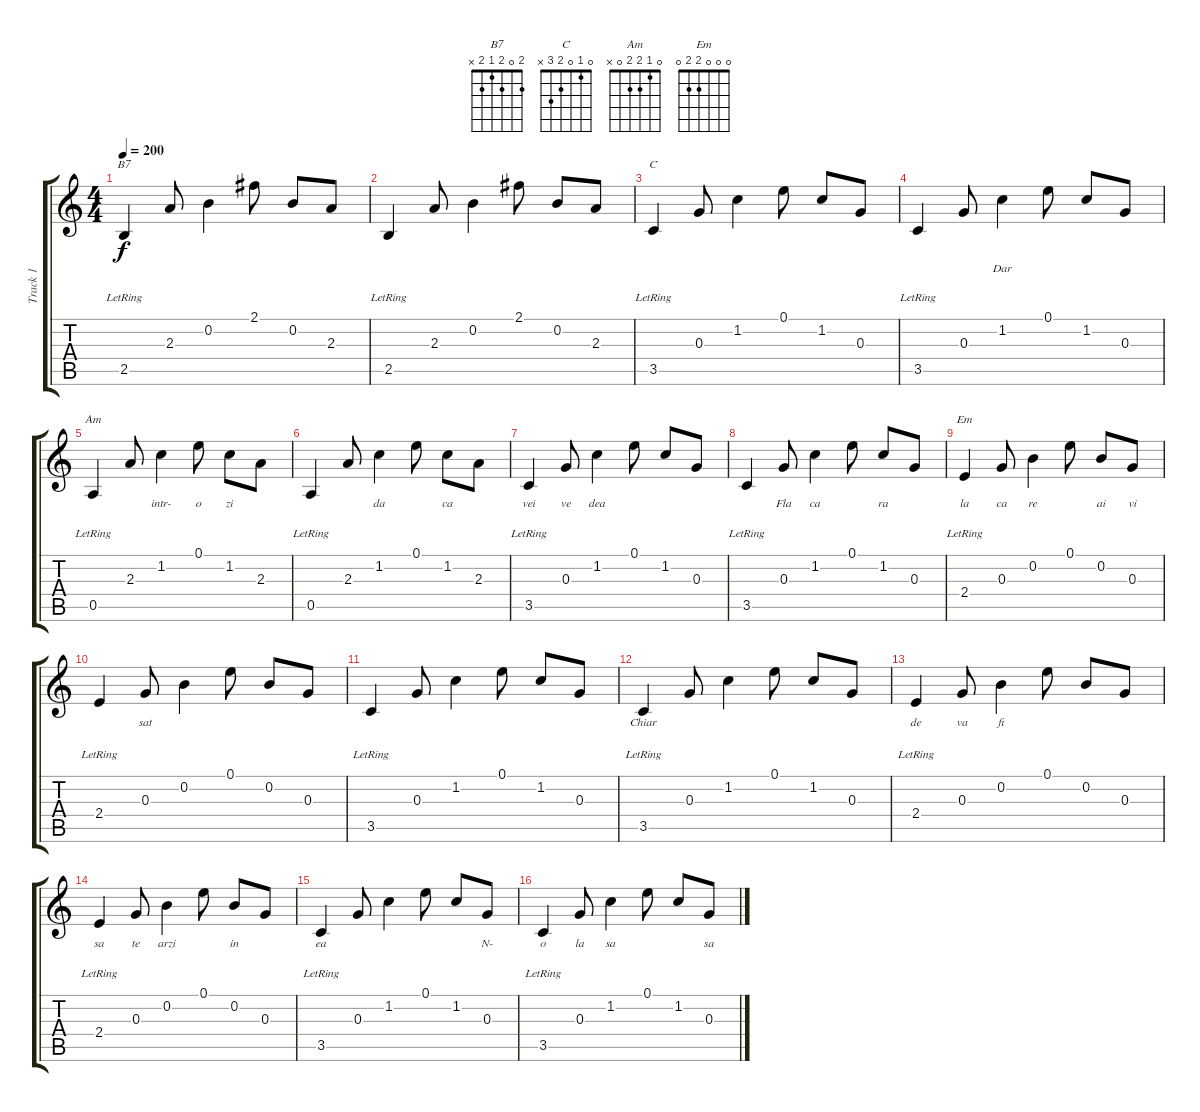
\track ("Track 1" "Track 1") {instrument acousticguitarnylon}
\staff {score tabs}
\tuning (E4 B3 G3 D3 A2 E2) {hide}
\chord ("B7" 2 0 2 1 2 x)
\chord ("C" 0 1 0 2 3 x)
\chord ("Am" 0 1 2 2 0 x)
\chord ("Em" 0 0 0 2 2 0)
\ts (4 4)
\tempo 200
\clef g2
\ks c
2.5{lr}.4{ch "B7" lyrics (0 "") lyrics (1 "") lyrics (2 "") lyrics (3 "") lyrics (4 "") dy f} 2.3.8{lyrics (0 "") lyrics (1 "") lyrics (2 "") lyrics (3 "") lyrics (4 "")} 0.2.4{lyrics (0 "") lyrics (1 "") lyrics (2 "") lyrics (3 "") lyrics (4 "")} 2.1.8{lyrics (0 "") lyrics (1 "") lyrics (2 "") lyrics (3 "") lyrics (4 "")} 0.2.8{lyrics (0 "") lyrics (1 "") lyrics (2 "") lyrics (3 "") lyrics (4 "")} 2.3.8{lyrics (0 "") lyrics (1 "") lyrics (2 "") lyrics (3 "") lyrics (4 "")} |
2.5{lr}.4{lyrics (0 "") lyrics (1 "") lyrics (2 "") lyrics (3 "") lyrics (4 "")} 2.3.8{lyrics (0 "") lyrics (1 "") lyrics (2 "") lyrics (3 "") lyrics (4 "")} 0.2.4{lyrics (0 "") lyrics (1 "") lyrics (2 "") lyrics (3 "") lyrics (4 "")} 2.1.8{lyrics (0 "") lyrics (1 "") lyrics (2 "") lyrics (3 "") lyrics (4 "")} 0.2.8{lyrics (0 "") lyrics (1 "") lyrics (2 "") lyrics (3 "") lyrics (4 "")} 2.3.8{lyrics (0 "") lyrics (1 "") lyrics (2 "") lyrics (3 "") lyrics (4 "")} |
3.5{lr}.4{ch "C" lyrics (0 "") lyrics (1 "") lyrics (2 "") lyrics (3 "") lyrics (4 "")} 0.3.8{lyrics (0 "") lyrics (1 "") lyrics (2 "") lyrics (3 "") lyrics (4 "")} 1.2.4{lyrics (0 "") lyrics (1 "") lyrics (2 "") lyrics (3 "") lyrics (4 "")} 0.1.8{lyrics (0 "") lyrics (1 "") lyrics (2 "") lyrics (3 "") lyrics (4 "")} 1.2.8{lyrics (0 "") lyrics (1 "") lyrics (2 "") lyrics (3 "") lyrics (4 "")} 0.3.8{lyrics (0 "") lyrics (1 "") lyrics (2 "") lyrics (3 "") lyrics (4 "")} |
3.5{lr}.4{lyrics (0 "") lyrics (1 "") lyrics (2 "") lyrics (3 "") lyrics (4 "")} 0.3.8{lyrics (0 "") lyrics (1 "") lyrics (2 "") lyrics (3 "") lyrics (4 "")} 1.2.4{lyrics (0 "Dar") lyrics (1 "") lyrics (2 "") lyrics (3 "") lyrics (4 "")} 0.1.8{lyrics (0 "") lyrics (1 "") lyrics (2 "") lyrics (3 "") lyrics (4 "")} 1.2.8{lyrics (0 "") lyrics (1 "") lyrics (2 "") lyrics (3 "") lyrics (4 "")} 0.3.8{lyrics (0 "") lyrics (1 "") lyrics (2 "") lyrics (3 "") lyrics (4 "")} |
0.5{lr}.4{ch "Am" lyrics (0 "") lyrics (1 "") lyrics (2 "") lyrics (3 "") lyrics (4 "")} 2.3.8{lyrics (0 "") lyrics (1 "") lyrics (2 "") lyrics (3 "") lyrics (4 "")} 1.2.4{lyrics (0 "intr-") lyrics (1 "") lyrics (2 "") lyrics (3 "") lyrics (4 "")} 0.1.8{lyrics (0 "o") lyrics (1 "") lyrics (2 "") lyrics (3 "") lyrics (4 "")} 1.2.8{lyrics (0 "zi") lyrics (1 "") lyrics (2 "") lyrics (3 "") lyrics (4 "")} 2.3.8{lyrics (0 "") lyrics (1 "") lyrics (2 "") lyrics (3 "") lyrics (4 "")} |
0.5{lr}.4{lyrics (0 "") lyrics (1 "") lyrics (2 "") lyrics (3 "") lyrics (4 "")} 2.3.8{lyrics (0 "") lyrics (1 "") lyrics (2 "") lyrics (3 "") lyrics (4 "")} 1.2.4{lyrics (0 "da") lyrics (1 "") lyrics (2 "") lyrics (3 "") lyrics (4 "")} 0.1.8{lyrics (0 "") lyrics (1 "") lyrics (2 "") lyrics (3 "") lyrics (4 "")} 1.2.8{lyrics (0 "ca") lyrics (1 "") lyrics (2 "") lyrics (3 "") lyrics (4 "")} 2.3.8{lyrics (0 "") lyrics (1 "") lyrics (2 "") lyrics (3 "") lyrics (4 "")} |
3.5{lr}.4{lyrics (0 "vei") lyrics (1 "") lyrics (2 "") lyrics (3 "") lyrics (4 "")} 0.3.8{lyrics (0 "ve") lyrics (1 "") lyrics (2 "") lyrics (3 "") lyrics (4 "")} 1.2.4{lyrics (0 "dea") lyrics (1 "") lyrics (2 "") lyrics (3 "") lyrics (4 "")} 0.1.8{lyrics (0 "") lyrics (1 "") lyrics (2 "") lyrics (3 "") lyrics (4 "")} 1.2.8{lyrics (0 "") lyrics (1 "") lyrics (2 "") lyrics (3 "") lyrics (4 "")} 0.3.8{lyrics (0 "") lyrics (1 "") lyrics (2 "") lyrics (3 "") lyrics (4 "")} |
3.5{lr}.4{lyrics (0 "") lyrics (1 "") lyrics (2 "") lyrics (3 "") lyrics (4 "")} 0.3.8{lyrics (0 "Fla") lyrics (1 "") lyrics (2 "") lyrics (3 "") lyrics (4 "")} 1.2.4{lyrics (0 "ca") lyrics (1 "") lyrics (2 "") lyrics (3 "") lyrics (4 "")} 0.1.8{lyrics (0 "") lyrics (1 "") lyrics (2 "") lyrics (3 "") lyrics (4 "")} 1.2.8{lyrics (0 "ra") lyrics (1 "") lyrics (2 "") lyrics (3 "") lyrics (4 "")} 0.3.8{lyrics (0 "") lyrics (1 "") lyrics (2 "") lyrics (3 "") lyrics (4 "")} |
2.4{lr}.4{ch "Em" lyrics (0 "la") lyrics (1 "") lyrics (2 "") lyrics (3 "") lyrics (4 "")} 0.3.8{lyrics (0 "ca") lyrics (1 "") lyrics (2 "") lyrics (3 "") lyrics (4 "")} 0.2.4{lyrics (0 "re") lyrics (1 "") lyrics (2 "") lyrics (3 "") lyrics (4 "")} 0.1.8{lyrics (0 "") lyrics (1 "") lyrics (2 "") lyrics (3 "") lyrics (4 "")} 0.2.8{lyrics (0 "ai") lyrics (1 "") lyrics (2 "") lyrics (3 "") lyrics (4 "")} 0.3.8{lyrics (0 "vi") lyrics (1 "") lyrics (2 "") lyrics (3 "") lyrics (4 "")} |
2.4{lr}.4{lyrics (0 "") lyrics (1 "") lyrics (2 "") lyrics (3 "") lyrics (4 "")} 0.3.8{lyrics (0 "sat") lyrics (1 "") lyrics (2 "") lyrics (3 "") lyrics (4 "")} 0.2.4{lyrics (0 "") lyrics (1 "") lyrics (2 "") lyrics (3 "") lyrics (4 "")} 0.1.8{lyrics (0 "") lyrics (1 "") lyrics (2 "") lyrics (3 "") lyrics (4 "")} 0.2.8{lyrics (0 "") lyrics (1 "") lyrics (2 "") lyrics (3 "") lyrics (4 "")} 0.3.8{lyrics (0 "") lyrics (1 "") lyrics (2 "") lyrics (3 "") lyrics (4 "")} |
3.5{lr}.4{lyrics (0 "") lyrics (1 "") lyrics (2 "") lyrics (3 "") lyrics (4 "")} 0.3.8{lyrics (0 "") lyrics (1 "") lyrics (2 "") lyrics (3 "") lyrics (4 "")} 1.2.4{lyrics (0 "") lyrics (1 "") lyrics (2 "") lyrics (3 "") lyrics (4 "")} 0.1.8{lyrics (0 "") lyrics (1 "") lyrics (2 "") lyrics (3 "") lyrics (4 "")} 1.2.8{lyrics (0 "") lyrics (1 "") lyrics (2 "") lyrics (3 "") lyrics (4 "")} 0.3.8{lyrics (0 "") lyrics (1 "") lyrics (2 "") lyrics (3 "") lyrics (4 "")} |
3.5{lr}.4{lyrics (0 "Chiar") lyrics (1 "") lyrics (2 "") lyrics (3 "") lyrics (4 "")} 0.3.8{lyrics (0 "") lyrics (1 "") lyrics (2 "") lyrics (3 "") lyrics (4 "")} 1.2.4{lyrics (0 "") lyrics (1 "") lyrics (2 "") lyrics (3 "") lyrics (4 "")} 0.1.8{lyrics (0 "") lyrics (1 "") lyrics (2 "") lyrics (3 "") lyrics (4 "")} 1.2.8{lyrics (0 "") lyrics (1 "") lyrics (2 "") lyrics (3 "") lyrics (4 "")} 0.3.8{lyrics (0 "") lyrics (1 "") lyrics (2 "") lyrics (3 "") lyrics (4 "")} |
2.4{lr}.4{lyrics (0 "de") lyrics (1 "") lyrics (2 "") lyrics (3 "") lyrics (4 "")} 0.3.8{lyrics (0 "va") lyrics (1 "") lyrics (2 "") lyrics (3 "") lyrics (4 "")} 0.2.4{lyrics (0 "fi") lyrics (1 "") lyrics (2 "") lyrics (3 "") lyrics (4 "")} 0.1.8{lyrics (0 "") lyrics (1 "") lyrics (2 "") lyrics (3 "") lyrics (4 "")} 0.2.8{lyrics (0 "") lyrics (1 "") lyrics (2 "") lyrics (3 "") lyrics (4 "")} 0.3.8{lyrics (0 "") lyrics (1 "") lyrics (2 "") lyrics (3 "") lyrics (4 "")} |
2.4{lr}.4{lyrics (0 "sa") lyrics (1 "") lyrics (2 "") lyrics (3 "") lyrics (4 "")} 0.3.8{lyrics (0 "te") lyrics (1 "") lyrics (2 "") lyrics (3 "") lyrics (4 "")} 0.2.4{lyrics (0 "arzi") lyrics (1 "") lyrics (2 "") lyrics (3 "") lyrics (4 "")} 0.1.8{lyrics (0 "") lyrics (1 "") lyrics (2 "") lyrics (3 "") lyrics (4 "")} 0.2.8{lyrics (0 "in") lyrics (1 "") lyrics (2 "") lyrics (3 "") lyrics (4 "")} 0.3.8{lyrics (0 "") lyrics (1 "") lyrics (2 "") lyrics (3 "") lyrics (4 "")} |
3.5{lr}.4{lyrics (0 "ea") lyrics (1 "") lyrics (2 "") lyrics (3 "") lyrics (4 "")} 0.3.8{lyrics (0 "") lyrics (1 "") lyrics (2 "") lyrics (3 "") lyrics (4 "")} 1.2.4{lyrics (0 "") lyrics (1 "") lyrics (2 "") lyrics (3 "") lyrics (4 "")} 0.1.8{lyrics (0 "") lyrics (1 "") lyrics (2 "") lyrics (3 "") lyrics (4 "")} 1.2.8{lyrics (0 "") lyrics (1 "") lyrics (2 "") lyrics (3 "") lyrics (4 "")} 0.3.8{lyrics (0 "N-") lyrics (1 "") lyrics (2 "") lyrics (3 "") lyrics (4 "")} |
3.5{lr}.4{lyrics (0 "o") lyrics (1 "") lyrics (2 "") lyrics (3 "") lyrics (4 "")} 0.3.8{lyrics (0 "la") lyrics (1 "") lyrics (2 "") lyrics (3 "") lyrics (4 "")} 1.2.4{lyrics (0 "sa") lyrics (1 "") lyrics (2 "") lyrics (3 "") lyrics (4 "")} 0.1.8{lyrics (0 "") lyrics (1 "") lyrics (2 "") lyrics (3 "") lyrics (4 "")} 1.2.8{lyrics (0 "") lyrics (1 "") lyrics (2 "") lyrics (3 "") lyrics (4 "")} 0.3.8{lyrics (0 "sa") lyrics (1 "") lyrics (2 "") lyrics (3 "") lyrics (4 "")}
